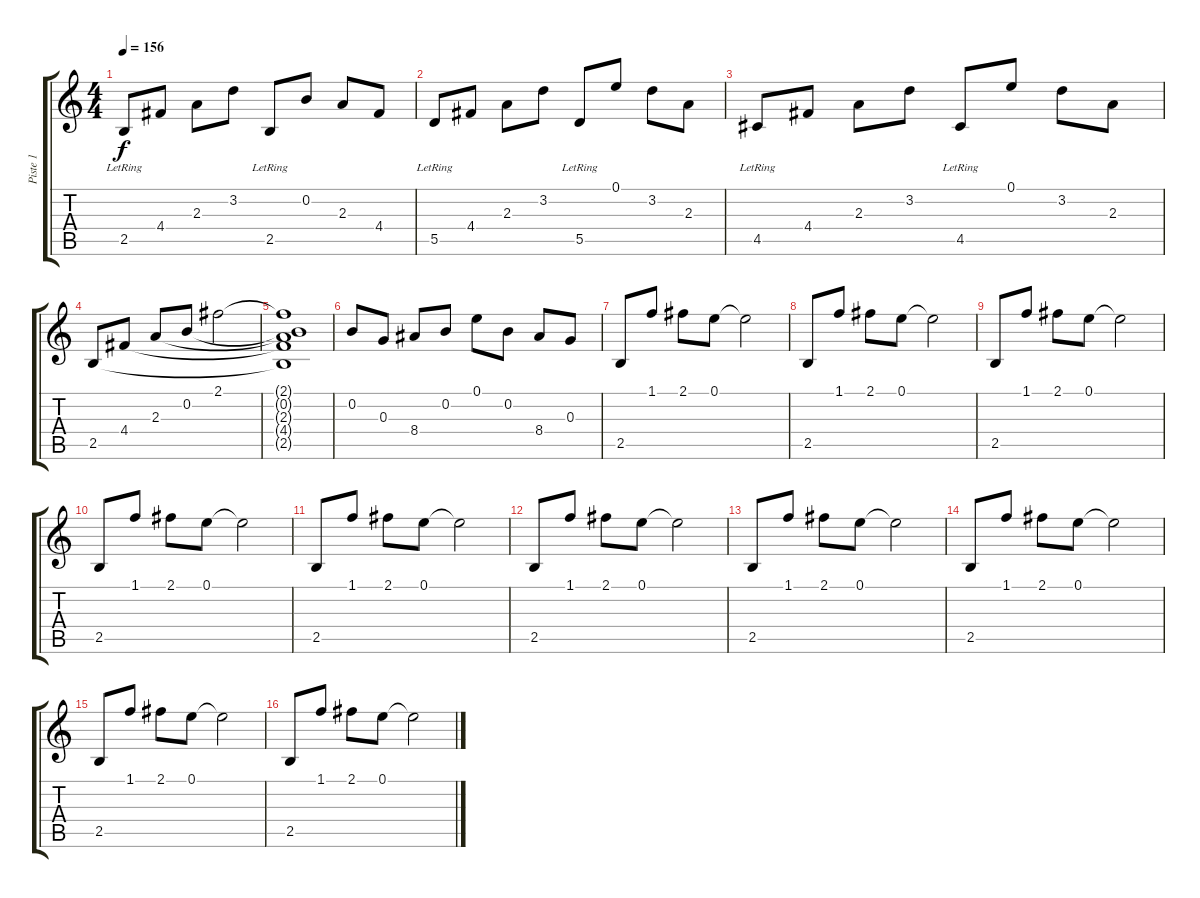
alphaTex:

\track ("Piste 1" "Piste 1") {instrument acousticguitarnylon}
\staff {score tabs}
\tuning (E4 B3 G3 D3 A2 E2) {hide}
\ts (4 4)
\tempo 156
\clef g2
\ks c
2.5{lr}.8{dy f} 4.4.8 2.3.8 3.2.8 2.5{lr}.8 0.2.8 2.3.8 4.4.8 |
5.5{lr}.8 4.4.8 2.3.8 3.2.8 5.5{lr}.8 0.1.8 3.2.8 2.3.8 |
4.5{lr}.8 4.4.8 2.3.8 3.2.8 4.5{lr}.8 0.1.8 3.2.8 2.3.8 |
2.5.8 4.4.8 2.3.8 0.2.8 2.1.2 |
(2.1{t} 0.2{t} 2.3{t} 4.4{t} 2.5{t}).1 |
0.2.8 0.3.8 8.4.8 0.2.8 0.1.8 0.2.8 8.4.8 0.3.8 |
2.5.8 1.1.8 2.1.8 0.1.8 0.1{t}.2 |
2.5.8 1.1.8 2.1.8 0.1.8 0.1{t}.2 |
2.5.8 1.1.8 2.1.8 0.1.8 0.1{t}.2 |
2.5.8 1.1.8 2.1.8 0.1.8 0.1{t}.2 |
2.5.8 1.1.8 2.1.8 0.1.8 0.1{t}.2 |
2.5.8{volume 6} 1.1.8 2.1.8 0.1.8 0.1{t}.2 |
2.5.8{volume 5} 1.1.8 2.1.8 0.1.8 0.1{t}.2 |
2.5.8{volume 4} 1.1.8 2.1.8 0.1.8 0.1{t}.2 |
2.5.8{volume 3} 1.1.8 2.1.8 0.1.8 0.1{t}.2 |
2.5.8{volume 0} 1.1.8 2.1.8 0.1.8 0.1{t}.2
